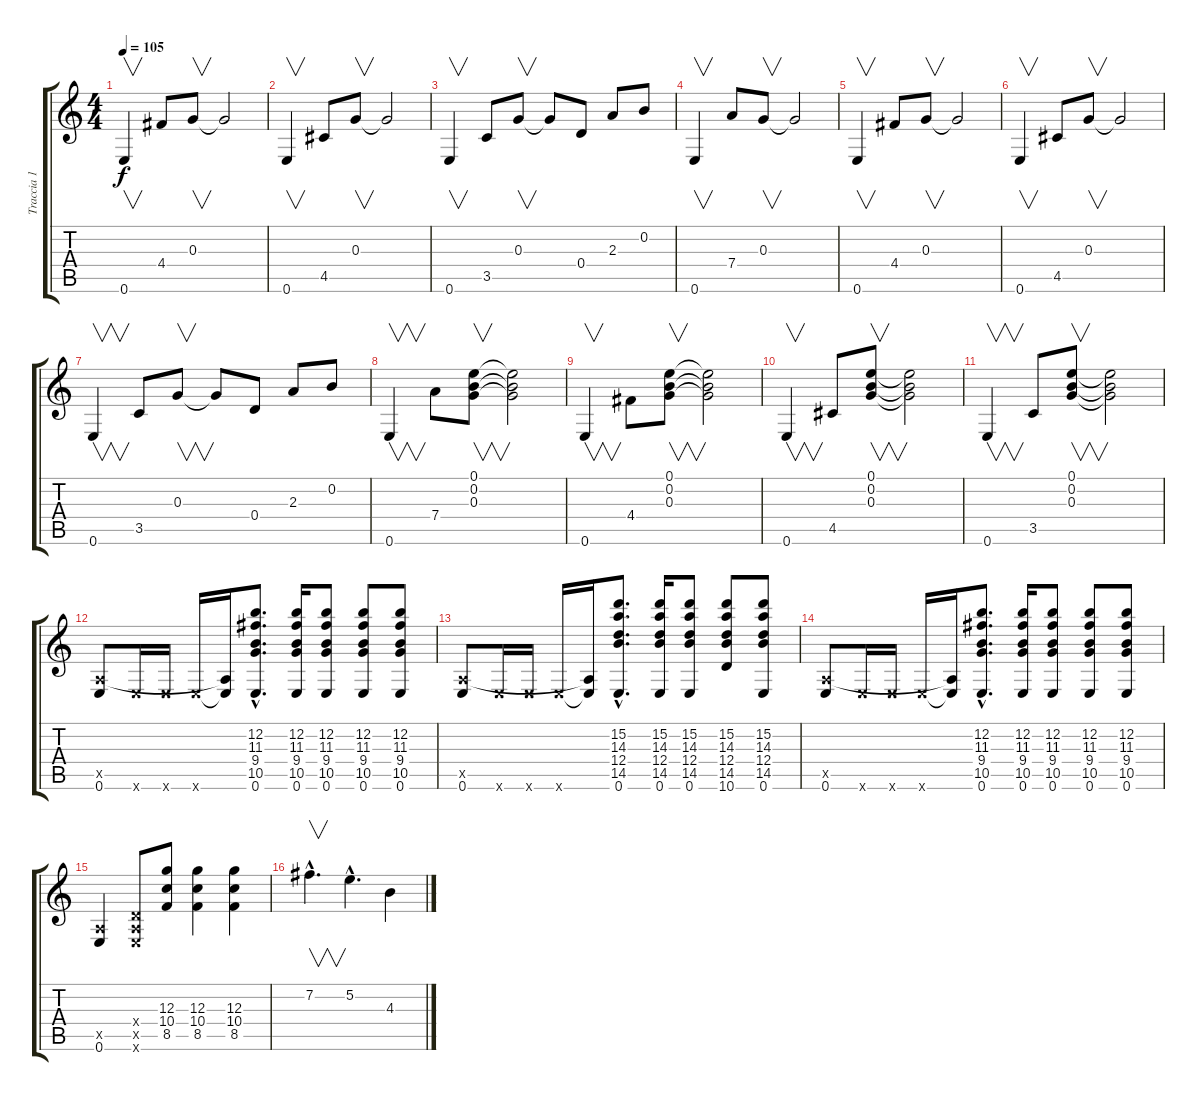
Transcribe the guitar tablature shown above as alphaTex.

\track ("Traccia 1" "Traccia 1") {instrument distortionguitar}
\staff {score tabs}
\tuning (E4 B3 G3 D3 A2 E2) {hide}
\ts (4 4)
\tempo 105
\clef g2
\ks c
0.6.4{v dy f} 4.4.8 0.3.8{v} 0.3{t}.2 |
0.6.4{v} 4.5.8 0.3.8{v} 0.3{t}.2 |
0.6.4{v} 3.5.8 0.3.8{v} 0.3{t}.8 0.4.8 2.3.8 0.2.8 |
0.6.4{v instrument acousticguitarsteel} 7.4.8 0.3.8{v} 0.3{t}.2 |
0.6.4{v} 4.4.8 0.3.8{v} 0.3{t}.2 |
0.6.4{v} 4.5.8 0.3.8{v} 0.3{t}.2 |
0.6.4{v} 3.5.8 0.3.8{v} 0.3{t}.8 0.4.8 2.3.8 0.2.8 |
0.6.4{v instrument acousticguitarsteel} 7.4.8 (0.1 0.2 0.3).8{v} (0.1{t} 0.2{t} 0.3{t}).2 |
0.6.4{v} 4.4.8 (0.1 0.2 0.3).8{v} (0.1{t} 0.2{t} 0.3{t}).2 |
0.6.4{v} 4.5.8 (0.1 0.2 0.3).8{v} (0.1{t} 0.2{t} 0.3{t}).2 |
0.6.4{v} 3.5.8 (0.1 0.2 0.3).8{v} (0.1{t} 0.2{t} 0.3{t}).2 |
(0.5{x} 0.6).8{instrument acousticguitarsteel} 0.6{x}.16 0.6{x}.16 0.6{x}.16 (0.5{t} 0.6{t}).16 (12.2{hac} 11.3{hac} 9.4{hac} 10.5{hac} 0.6{hac}).8{d} (12.2 11.3 9.4 10.5 0.6).16 (12.2 11.3 9.4 10.5 0.6).8 (12.2 11.3 9.4 10.5 0.6).8 (12.2 11.3 9.4 10.5 0.6).8 |
(0.5{x} 0.6).8 0.6{x}.16 0.6{x}.16 0.6{x}.16 (0.5{t} 0.6{t}).16 (15.2{hac} 14.3{hac} 12.4{hac} 14.5{hac} 0.6{hac}).8{d} (15.2 14.3 12.4 14.5 0.6).16 (15.2 14.3 12.4 14.5 0.6).8 (15.2 14.3 12.4 14.5 10.6).8 (15.2 14.3 12.4 14.5 0.6).8 |
(0.5{x} 0.6).8 0.6{x}.16 0.6{x}.16 0.6{x}.16 (0.5{t} 0.6{t}).16 (12.2{hac} 11.3{hac} 9.4{hac} 10.5{hac} 0.6{hac}).8{d} (12.2 11.3 9.4 10.5 0.6).16 (12.2 11.3 9.4 10.5 0.6).8 (12.2 11.3 9.4 10.5 0.6).8 (12.2 11.3 9.4 10.5 0.6).8 |
(0.5{x} 0.6).4 (0.4{x} 0.5{x} 0.6{x}).8 (12.3 10.4 8.5).8 (12.3 10.4 8.5).4 (12.3 10.4 8.5).4 |
7.2{hac}.4{v d instrument distortionguitar} 5.2{hac}.4{d} 4.3.4
